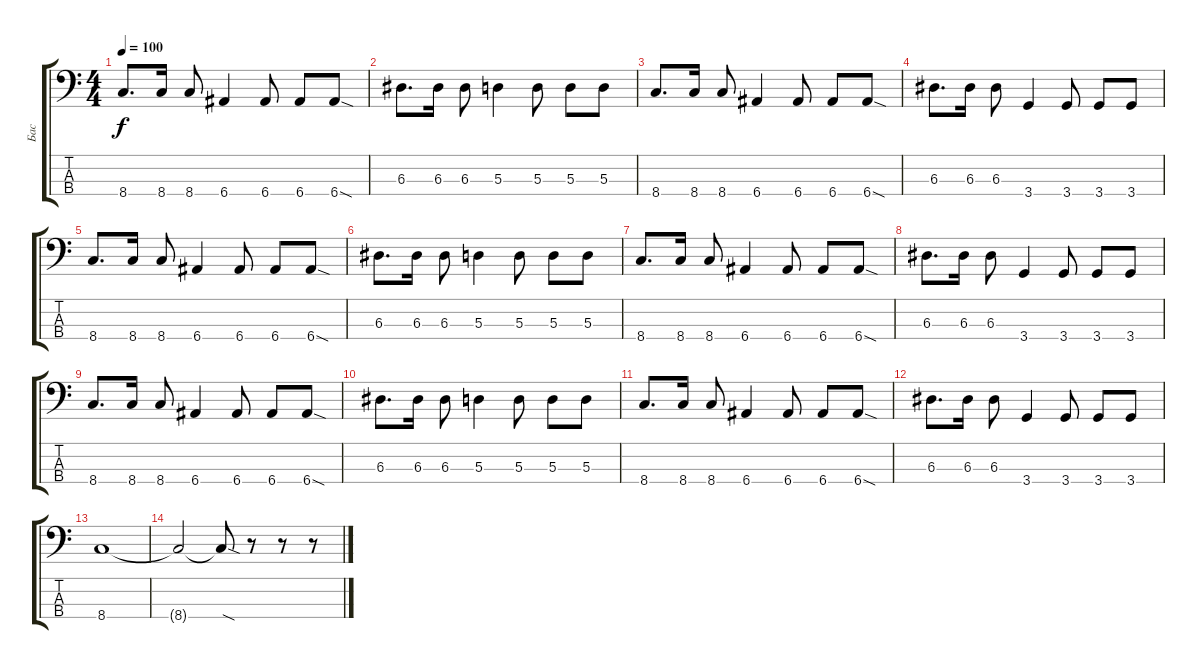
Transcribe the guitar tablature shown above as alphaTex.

\track ("Бас" "Бас") {instrument electricbassfinger}
\staff {score tabs}
\tuning (G2 D2 A1 E1) {hide}
\ts (4 4)
\tempo 100
\clef f4
\ks c
8.4.8{d dy f} 8.4.16 8.4.8 6.4.4 6.4.8 6.4.8 6.4{sod}.8 |
6.3.8{d} 6.3.16 6.3.8 5.3.4 5.3.8 5.3.8 5.3.8 |
8.4.8{d} 8.4.16 8.4.8 6.4.4 6.4.8 6.4.8 6.4{sod}.8 |
6.3.8{d} 6.3.16 6.3.8 3.4.4 3.4.8 3.4.8 3.4.8 |
8.4.8{d} 8.4.16 8.4.8 6.4.4 6.4.8 6.4.8 6.4{sod}.8 |
6.3.8{d} 6.3.16 6.3.8 5.3.4 5.3.8 5.3.8 5.3.8 |
8.4.8{d} 8.4.16 8.4.8 6.4.4 6.4.8 6.4.8 6.4{sod}.8 |
6.3.8{d} 6.3.16 6.3.8 3.4.4 3.4.8 3.4.8 3.4.8 |
8.4.8{d} 8.4.16 8.4.8 6.4.4 6.4.8 6.4.8 6.4{sod}.8 |
6.3.8{d} 6.3.16 6.3.8 5.3.4 5.3.8 5.3.8 5.3.8 |
8.4.8{d} 8.4.16 8.4.8 6.4.4 6.4.8 6.4.8 6.4{sod}.8 |
6.3.8{d} 6.3.16 6.3.8 3.4.4 3.4.8 3.4.8 3.4.8 |
8.4.1 |
8.4{t}.2 8.4{sod t}.8 r.8 r.8 r.8
